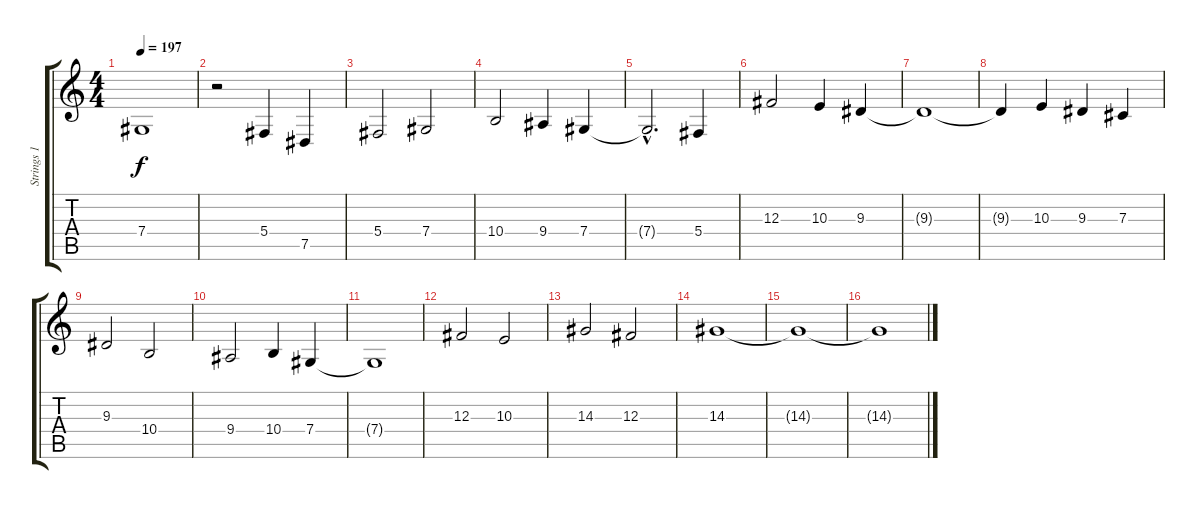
\track ("Strings 1" "Strings 1") {instrument stringensemble1}
\staff {score tabs}
\tuning (Eb4 Bb3 Gb3 Db3 Ab2 Eb2) {hide}
\ts (4 4)
\tempo 197
\clef g2
\ks c
7.4{t}.1{dy f} |
r.2 5.4.4 7.5.4 |
5.4.2 7.4.2 |
10.4.2 9.4.4 7.4.4 |
7.4{hac t}.2{d} 5.4.4 |
12.3.2 10.3.4 9.3.4 |
9.3{t}.1 |
9.3{t}.4 10.3.4 9.3.4 7.3.4 |
9.3.2 10.4.2 |
9.4.2 10.4.4 7.4.4 |
7.4{t}.1 |
12.3.2 10.3.2 |
14.3.2 12.3.2 |
14.3.1 |
14.3{t}.1 |
14.3{t}.1
